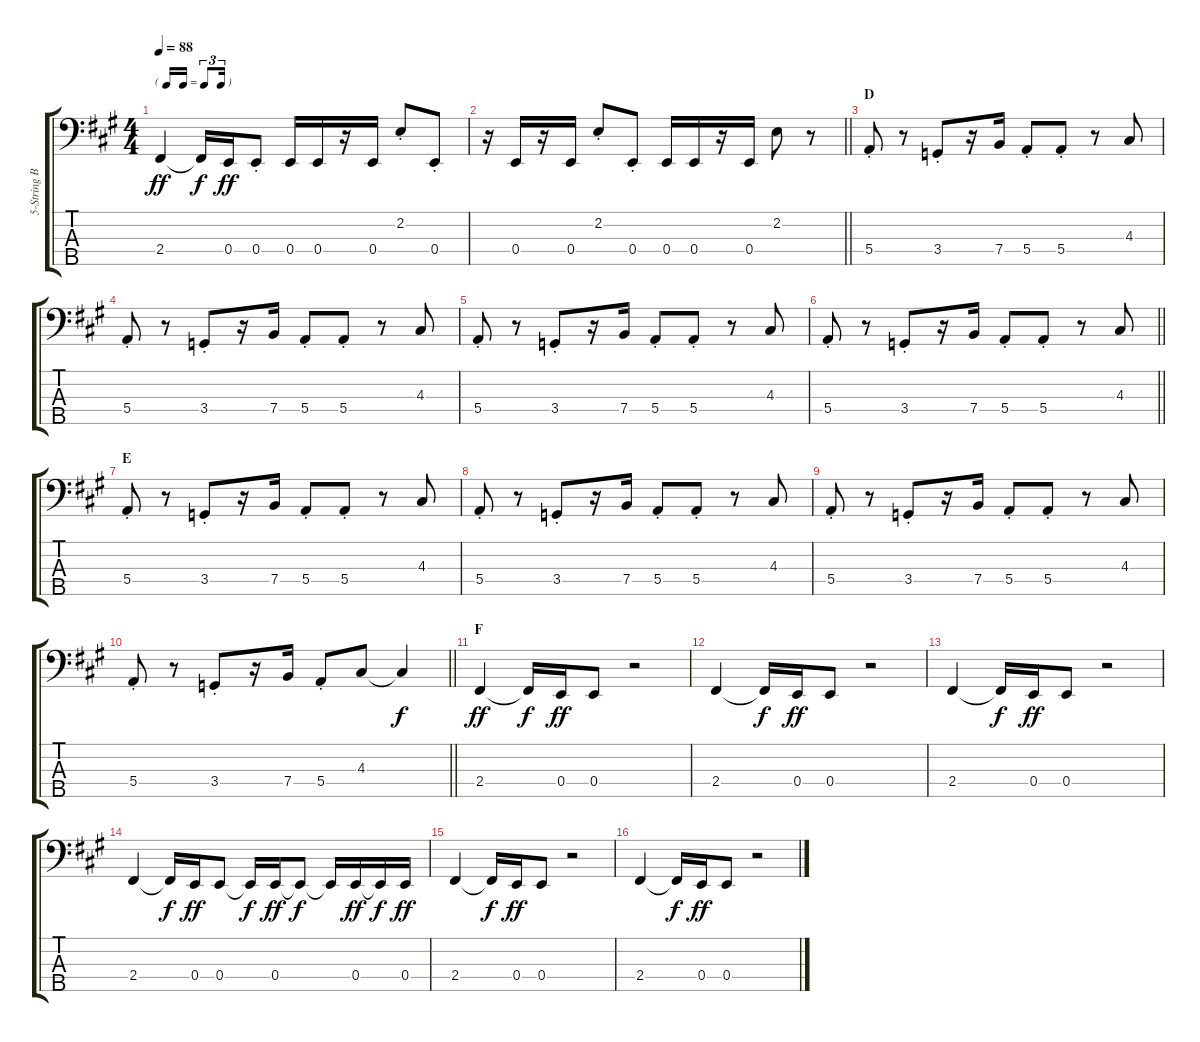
\track ("5-String Bass" "5-String B") {instrument electricbassfinger}
\staff {score tabs}
\tuning (G2 D2 A1 E1 B0) {hide}
\ts (4 4)
\tf triplet16th
\tempo 88
\clef f4
\ks a
2.4.4{dy ff} 2.4{t}.16{dy f} 0.4.16{dy ff} 0.4{st}.8 0.4.16 0.4.16 r.16 0.4.16 2.2{st}.8 0.4{st}.8 |
\barLineRight lightlight
r.16 0.4.16 r.16 0.4.16 2.2{st}.8 0.4{st}.8 0.4.16 0.4.16 r.16 0.4.16 2.2.8 r.8 |
\section ("" "D")
5.4{st}.8 r.8 3.4{st}.8 r.16 7.4.16 5.4{st}.8 5.4{st}.8 r.8 4.3.8 |
5.4{st}.8 r.8 3.4{st}.8 r.16 7.4.16 5.4{st}.8 5.4{st}.8 r.8 4.3.8 |
5.4{st}.8 r.8 3.4{st}.8 r.16 7.4.16 5.4{st}.8 5.4{st}.8 r.8 4.3.8 |
\barLineRight lightlight
5.4{st}.8 r.8 3.4{st}.8 r.16 7.4.16 5.4{st}.8 5.4{st}.8 r.8 4.3.8 |
\section ("" "E")
5.4{st}.8 r.8 3.4{st}.8 r.16 7.4.16 5.4{st}.8 5.4{st}.8 r.8 4.3.8 |
5.4{st}.8 r.8 3.4{st}.8 r.16 7.4.16 5.4{st}.8 5.4{st}.8 r.8 4.3.8 |
5.4{st}.8 r.8 3.4{st}.8 r.16 7.4.16 5.4{st}.8 5.4{st}.8 r.8 4.3.8 |
\barLineRight lightlight
5.4{st}.8 r.8 3.4{st}.8 r.16 7.4.16 5.4{st}.8 4.3.8 4.3{t}.4{dy f} |
\section ("" "F")
2.4.4{dy ff} 2.4{t}.16{dy f} 0.4.16{dy ff} 0.4.8 r.2 |
2.4.4 2.4{t}.16{dy f} 0.4.16{dy ff} 0.4.8 r.2 |
2.4.4 2.4{t}.16{dy f} 0.4.16{dy ff} 0.4.8 r.2 |
2.4.4 2.4{t}.16{dy f} 0.4.16{dy ff} 0.4.8 0.4{t}.16{dy f} 0.4.16{dy ff} 0.4{t}.8{dy f} 0.4{t}.16 0.4.16{dy ff} 0.4{t}.16{dy f} 0.4.16{dy ff} |
2.4.4 2.4{t}.16{dy f} 0.4.16{dy ff} 0.4.8 r.2 |
2.4.4 2.4{t}.16{dy f} 0.4.16{dy ff} 0.4.8 r.2
